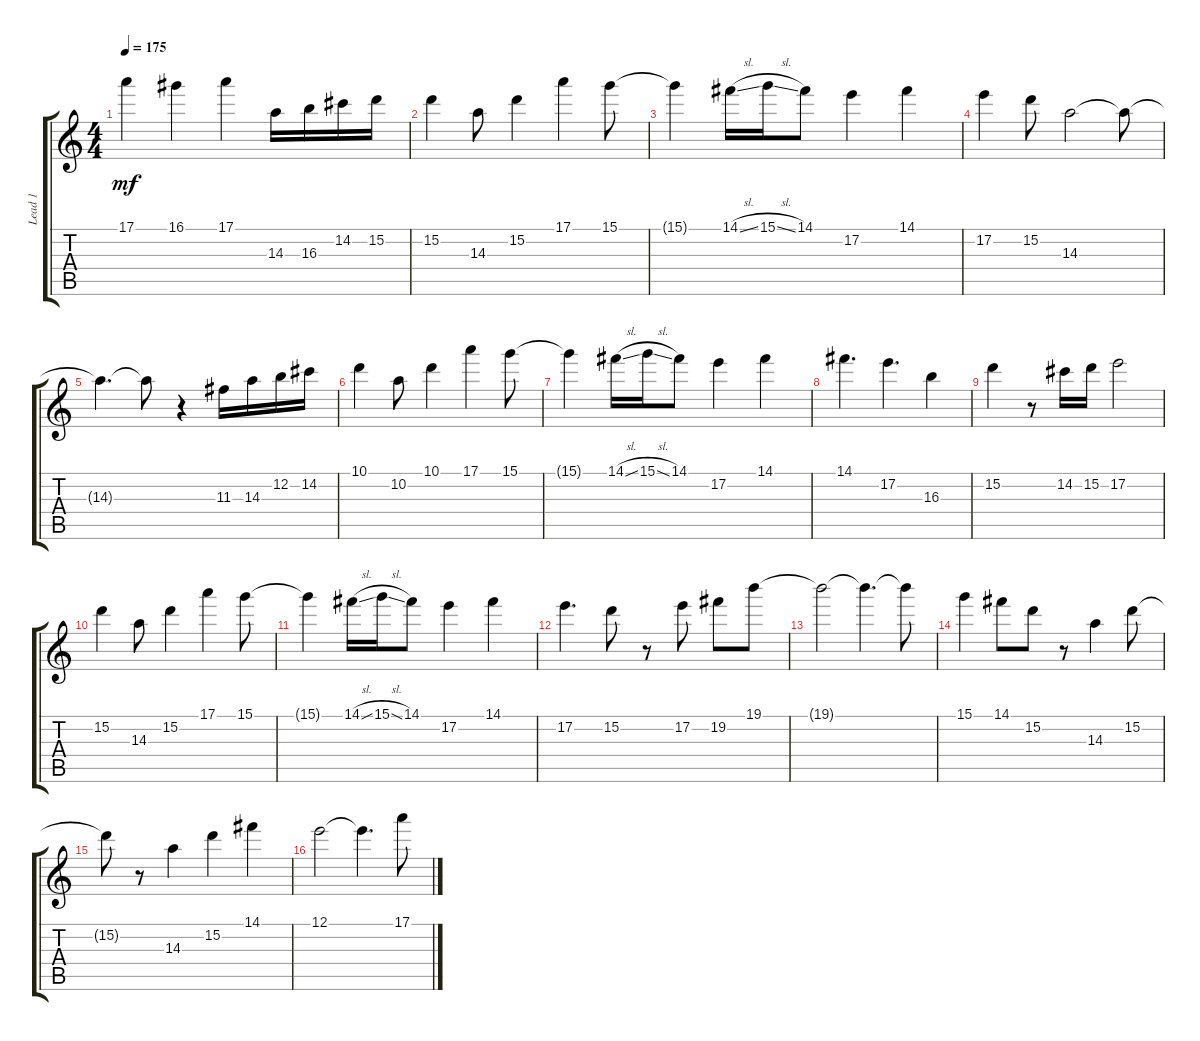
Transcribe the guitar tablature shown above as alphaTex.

\track ("Lead 1" "Lead 1") {instrument overdrivenguitar}
\staff {score tabs}
\tuning (E4 B3 G3 D3 A2 E2) {hide}
\ts (4 4)
\tempo 175
\clef g2
\ks c
17.1.4{dy mf} 16.1.4 17.1.4 14.3.16 16.3.16 14.2.16 15.2.16 |
15.2.4 14.3.8 15.2.4 17.1.4 15.1.8 |
15.1{t}.4 14.1{sl}.16 15.1{sl}.16 14.1.8 17.2.4 14.1.4 |
17.2.4 15.2.8 14.3.2 14.3{t}.8 |
14.3{t}.4{d} 14.3{t}.8 r.4 11.3.16 14.3.16 12.2.16 14.2.16 |
10.1.4 10.2.8 10.1.4 17.1.4 15.1.8 |
15.1{t}.4 14.1{sl}.16 15.1{sl}.16 14.1.8 17.2.4 14.1.4 |
14.1.4{d} 17.2.4{d} 16.3.4 |
15.2.4 r.8 14.2.16 15.2.16 17.2.2 |
15.2.4 14.3.8 15.2.4 17.1.4 15.1.8 |
15.1{t}.4 14.1{sl}.16 15.1{sl}.16 14.1.8 17.2.4 14.1.4 |
17.2.4{d} 15.2.8 r.8 17.2.8 19.2.8 19.1.8 |
19.1{t}.2 19.1{t}.4{d} 19.1{t}.8 |
15.1.4 14.1.8 15.2.8 r.8 14.3.4 15.2.8 |
15.2{t}.8 r.8 14.3.4 15.2.4 14.1.4 |
12.1.2 12.1{t}.4{d} 17.1.8
